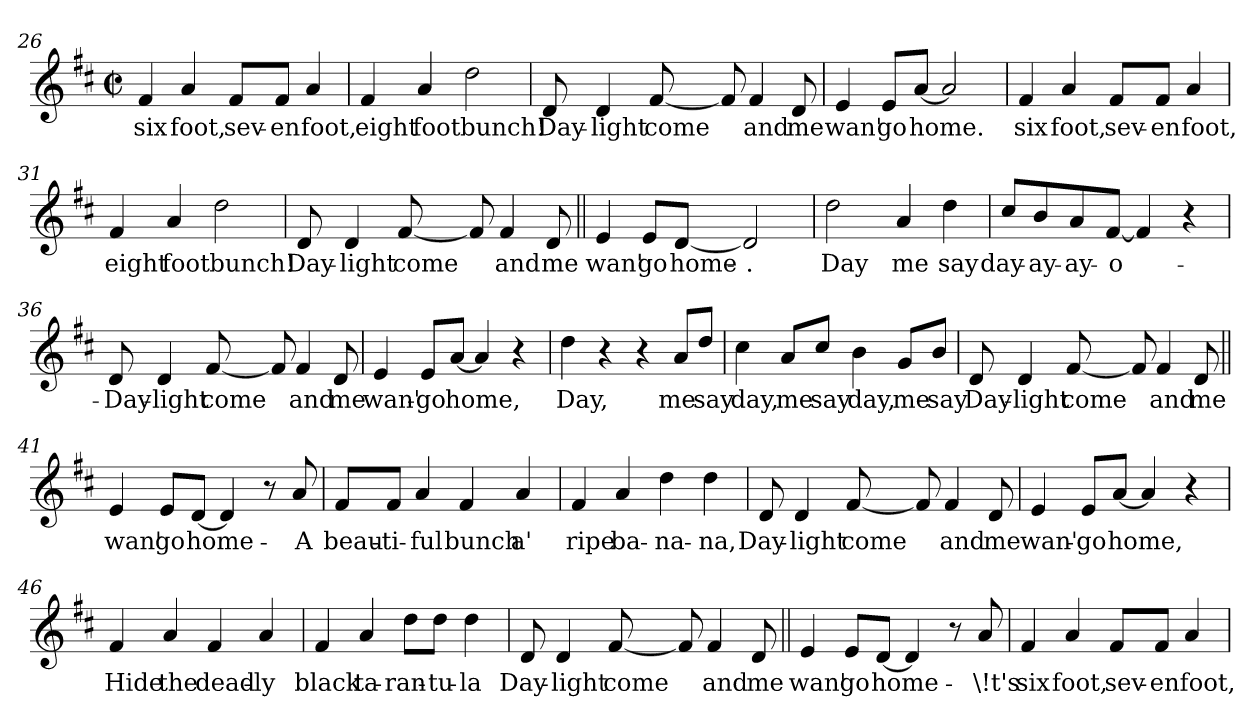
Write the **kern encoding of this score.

**kern	**text
*part1	*part1
*staff1	*staff1
*clefG2	*
*k[f#c#]	*
*D:	*
*M2/2	*
*met(c|)	*
=26	=26
4f#/	six
4a/	foot,
8f#/L	sev-
8f#/J	-en
4a/	foot,
=27	=27
4f#/	eight
4a/	foot
2dd\	bunch!
=28	=28
8d/	Day-
4d/	-light
[8f#/	come
8f#/]	.
4f#/	and
8d/	me
!!LO:LB:g=z
=29	=29
4e/	wan'
8e/L	go
[8a/J	home.
2a/]	.
=30	=30
4f#/	six
4a/	foot,
8f#/L	sev-
8f#/J	-en
4a/	foot,
=31	=31
4f#/	eight
4a/	foot
2dd\	bunch!
=32	=32
8d/	Day-
4d/	-light
[8f#/	come
8f#/]	.
4f#/	and
8d/	me
=33||	=33||
4e/	wan'
8e/L	go
[8d/J	home-
2d/]	-.
!!LO:PB:g=z
=34	=34
2dd\	Day
4a/	me
4dd\	say
=35	=35
8cc#/L	day-
8b/	-ay-
8a/	-ay-
[8f#/J	-o-
4f#/]	.
4r	.
=36	=36
8d/	Day-
4d/	-light
[8f#/	come
8f#/]	.
4f#/	and
8d/	me
=37	=37
4e/	wan'-
8e/L	-go
[8a/J	home,
4a/]	.
4r	.
=38	=38
4dd\	Day,
4r	.
4r	.
8a/L	me
8dd/J	say
!!LO:LB:g=z
=39	=39
4cc#\	day,
8a/L	me
8cc#/J	say
4b\	day,
8g/L	me
8b/J	say
=40	=40
8d/	Day-
4d/	-light
[8f#/	come
8f#/]	.
4f#/	and
8d/	me
=41||	=41||
4e/	wan'
8e/L	go
[8d/J	home-
4d/]	.
8r	.
8a/	A
=42	=42
8f#/L	beau-
8f#/J	-ti-
4a/	-ful
4f#/	bunch
4a/	a'
!!LO:LB:g=z
=43	=43
4f#/	ripe
4a/	ba-
4dd\	-na-
4dd\	-na,
=44	=44
8d/	Day-
4d/	-light
[8f#/	come
8f#/]	.
4f#/	and
8d/	me
=45	=45
4e/	wan'-
8e/L	-go
[8a/J	home,
4a/]	.
4r	.
=46	=46
4f#/	Hide
4a/	the
4f#/	dead-
4a/	-ly
=47	=47
4f#/	black
4a/	ta-
8dd\L	-ran-
8dd\J	-tu-
4dd\	-la
!!LO:LB:g=z
=48	=48
8d/	Day-
4d/	-light
[8f#/	come
8f#/]	.
4f#/	and
8d/	me
=49||	=49||
4e/	wan'
8e/L	go
[8d/J	home-
4d/]	.
8r	.
8a/	\!t's
=50	=50
4f#/	six
4a/	foot,
8f#/L	sev-
8f#/J	-en
4a/	foot,
=	=
*-	*-
